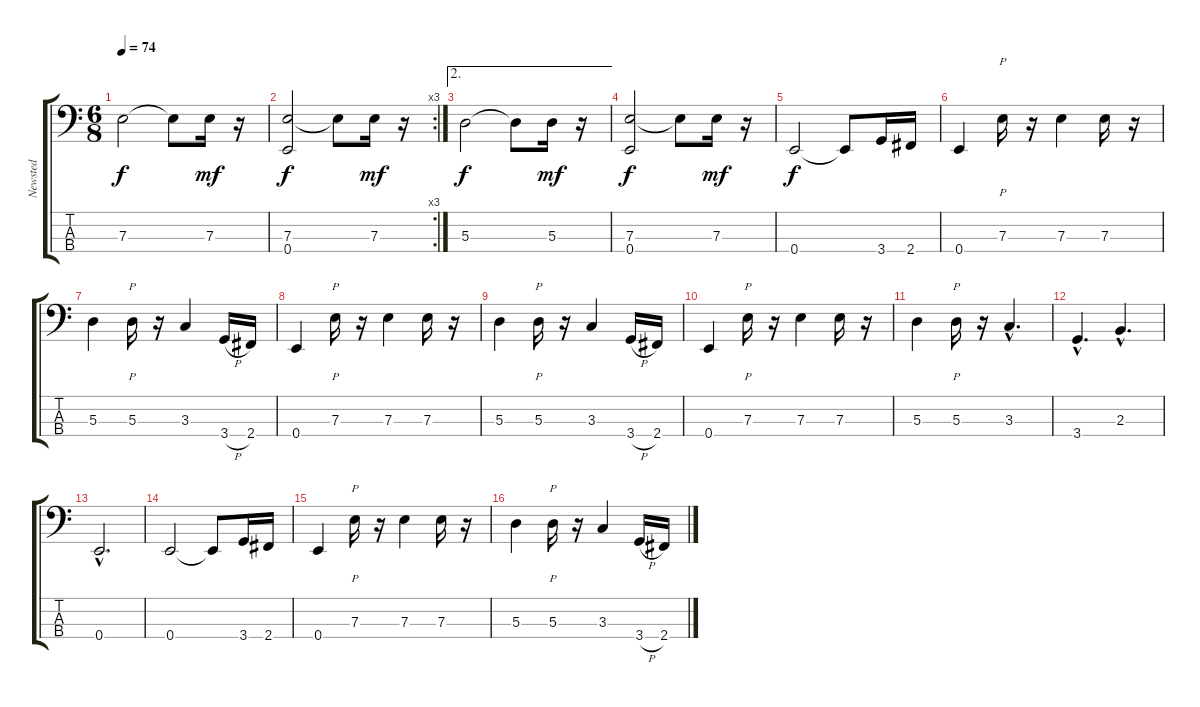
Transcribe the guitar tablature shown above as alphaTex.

\track ("Newsted" "Newsted") {instrument electricbassfinger}
\staff {score tabs}
\tuning (G2 D2 A1 E1) {hide}
\ts (6 8)
\tempo 74
\clef f4
\ks c
7.3.2{dy f} 7.3{t}.8 7.3.16{dy mf} r.16 |
\rc 3
(7.3 0.4).2{dy f} 7.3{t}.8 7.3.16{dy mf} r.16 |
\ae 2
5.3.2{dy f} 5.3{t}.8 5.3.16{dy mf} r.16 |
(7.3 0.4).2{dy f} 7.3{t}.8 7.3.16{dy mf} r.16 |
0.4.2{dy f} 0.4{t}.8 3.4.16 2.4.16 |
0.4.4 7.3.16{p} r.16 7.3.4 7.3.16 r.16 |
5.3.4 5.3.16{p} r.16 3.3.4 3.4{h}.16 2.4.16 |
0.4.4 7.3.16{p} r.16 7.3.4 7.3.16 r.16 |
5.3.4 5.3.16{p} r.16 3.3.4 3.4{h}.16 2.4.16 |
0.4.4 7.3.16{p} r.16 7.3.4 7.3.16 r.16 |
5.3.4 5.3.16{p} r.16 3.3{hac}.4{d} |
3.4{hac}.4{d} 2.3{hac}.4{d} |
0.4{hac}.2{d} |
0.4.2 0.4{t}.8 3.4.16 2.4.16 |
0.4.4 7.3.16{p} r.16 7.3.4 7.3.16 r.16 |
5.3.4 5.3.16{p} r.16 3.3.4 3.4{h}.16 2.4.16
